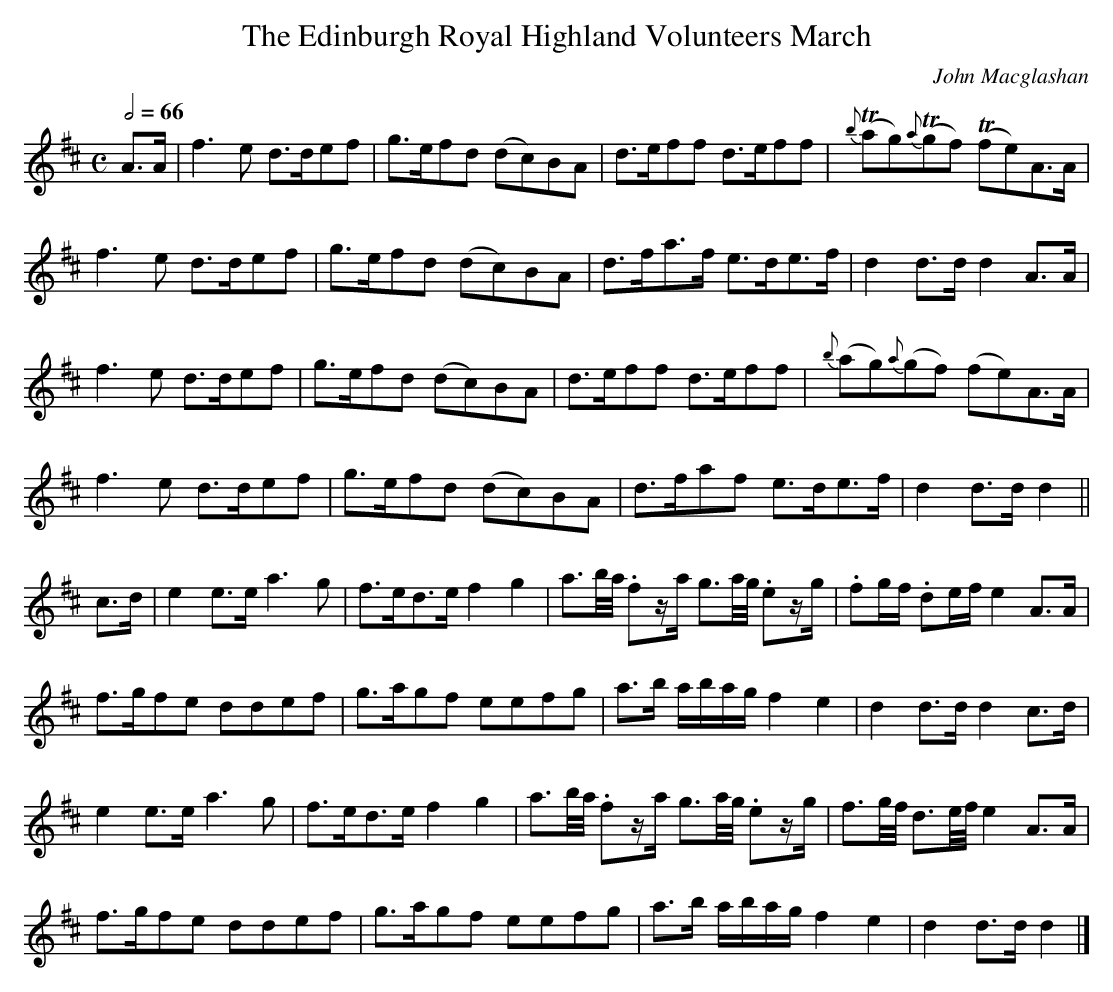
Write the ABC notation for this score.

X:1
T:The Edinburgh Royal Highland Volunteers March
C:John Macglashan
M:C
L:1/8
Q:1/2=66
K:D
A>A|f3e   d>def|g>efd (dc)BA|d>eff               d>eff           |{b}(Tag){a}(Tgf)    (Tfe)A>A|
    f3e   d>def|g>efd (dc)BA|d>fa>f              e>de>f          |     d2     d>d       d2 A>A|
    f3e   d>def|g>efd (dc)BA|d>eff               d>eff           | {b}(ag){a}(gf)      (fe)A>A|
    f3e   d>def|g>efd (dc)BA|d>faf               e>de>f          |     d2     d>d       d2   ||
c>d|e2e>e a3g  |f>ed>e f2g2 |a3/b//a// .fz/a/    g3/a//g// .ez/g/|.fg/f/     .de/f/     e2 A>A|
    f>gfe ddef |g>agf  eefg |a>b        a/b/a/g/ f2         e2   | d2         d>d       d2 c>d|
    e2e>e a3g  |f>ed>e f2g2 |a3/b//a// .fz/a/    g3/a//g// .ez/g/| f3/g//f//  d3/e//f// e2 A>A|
    f>gfe ddef |g>agf  eefg |a>b        a/b/a/g/ f2         e2   | d2         d>d       d2   |]
